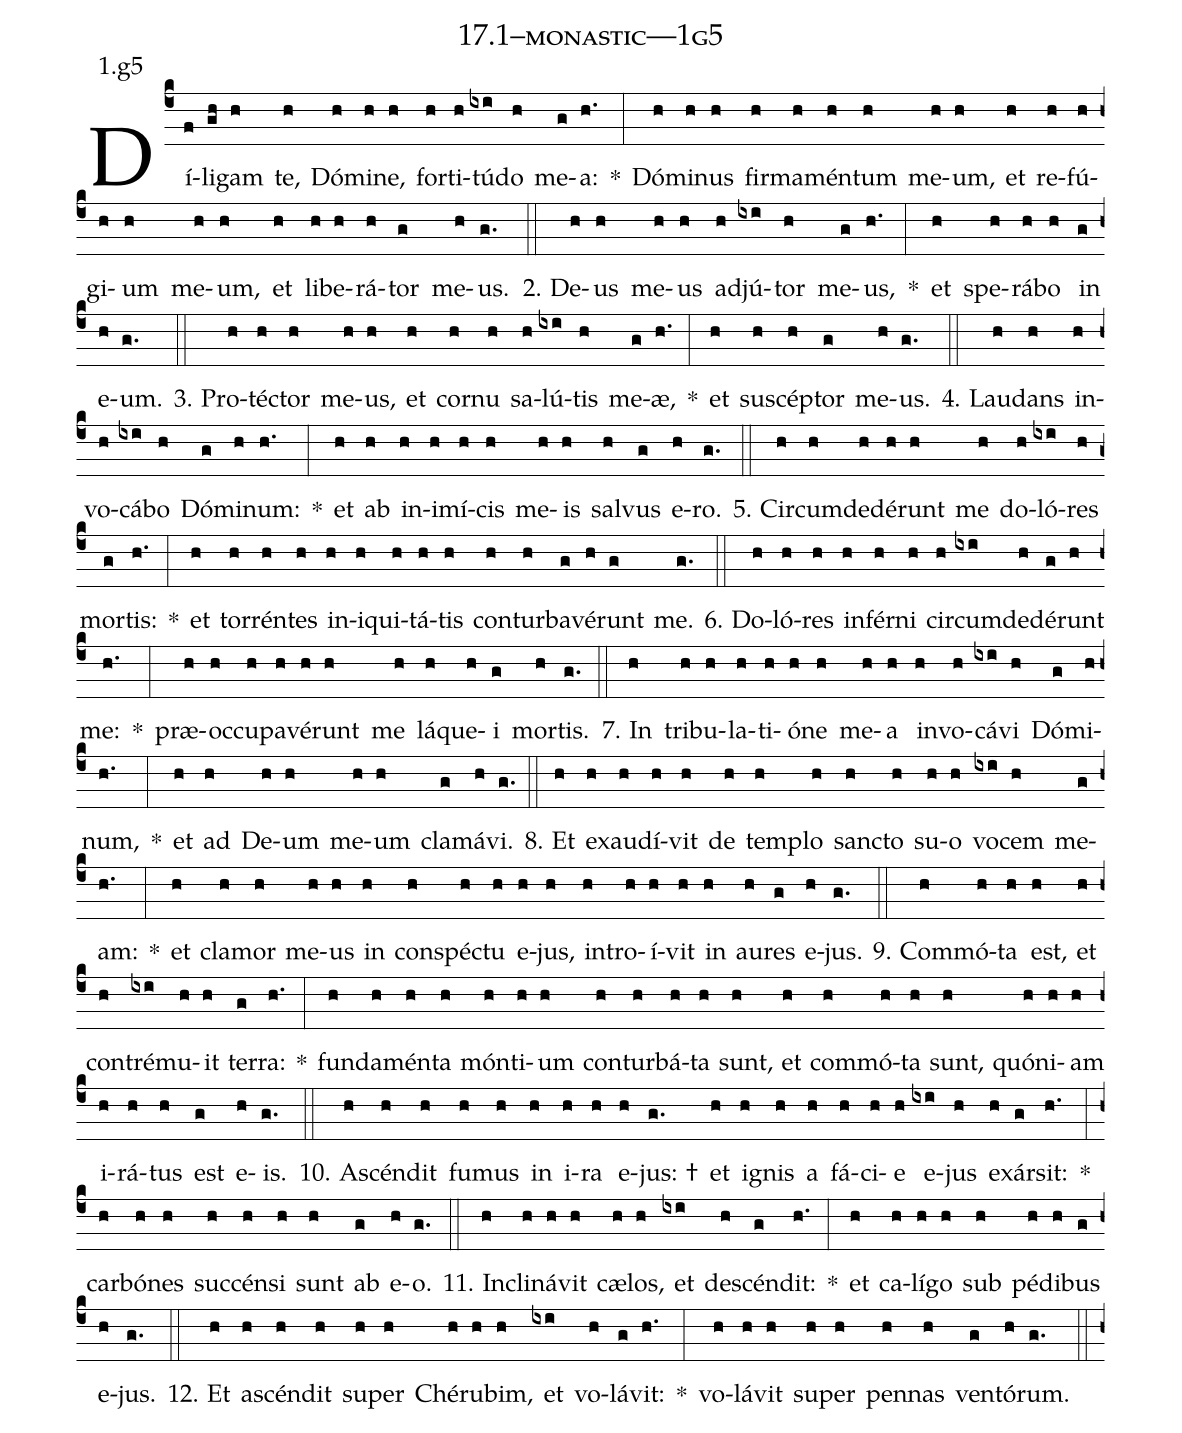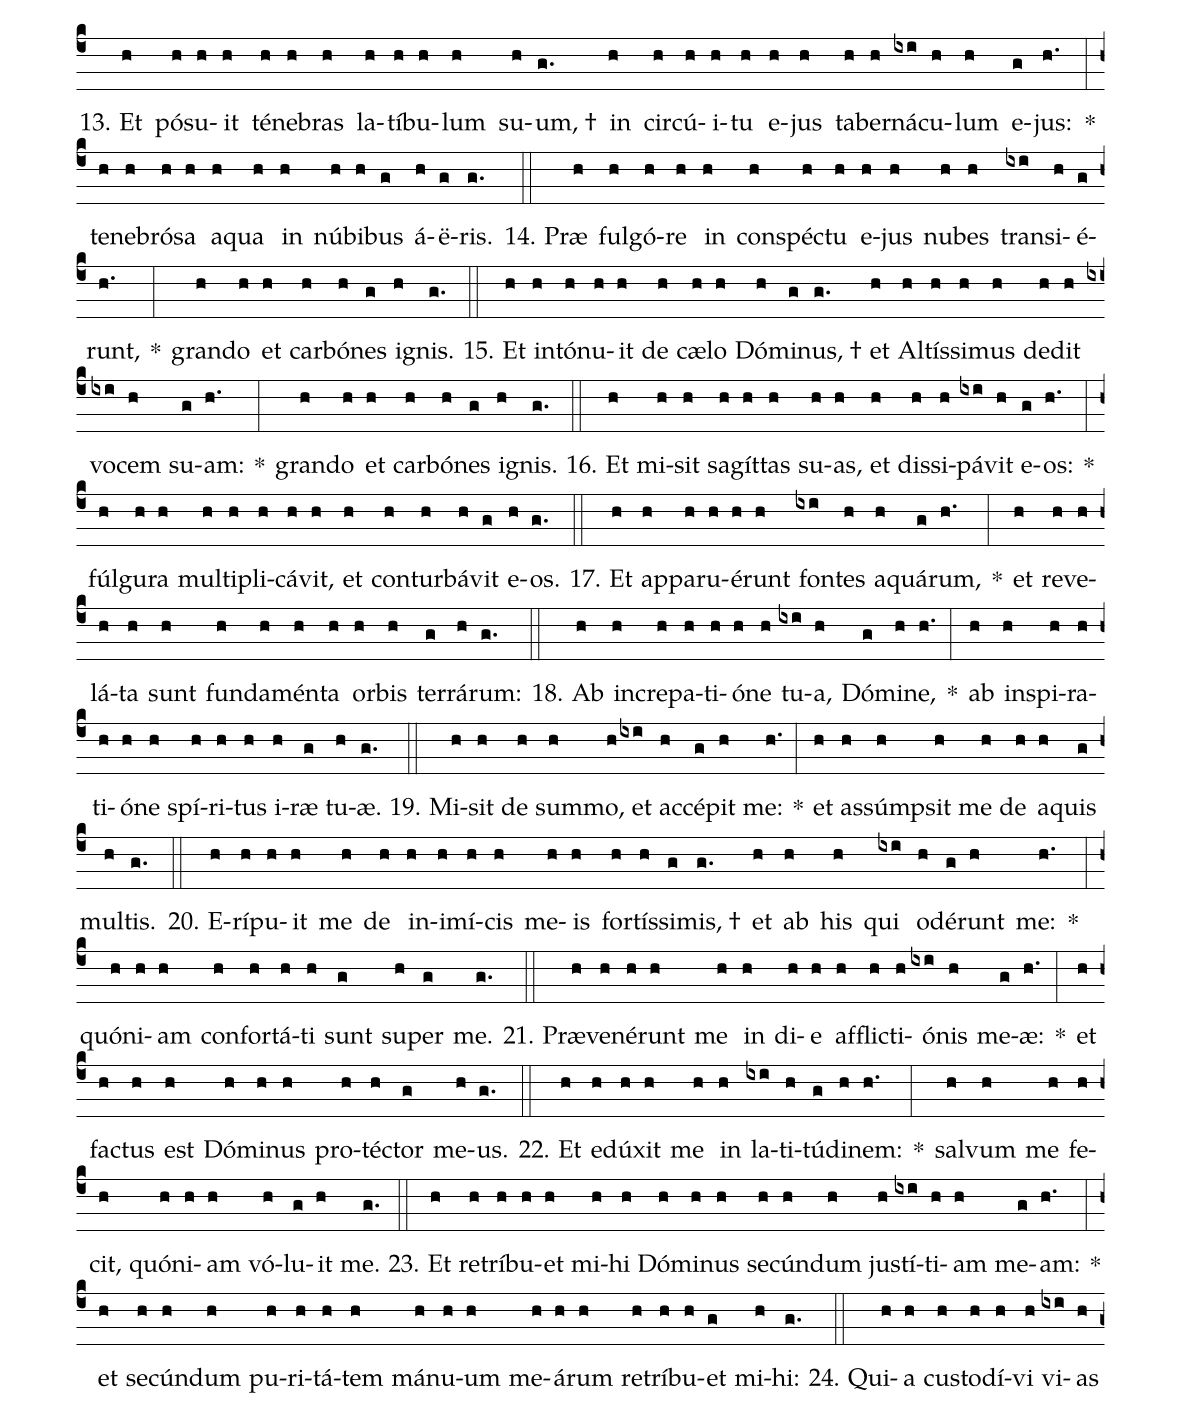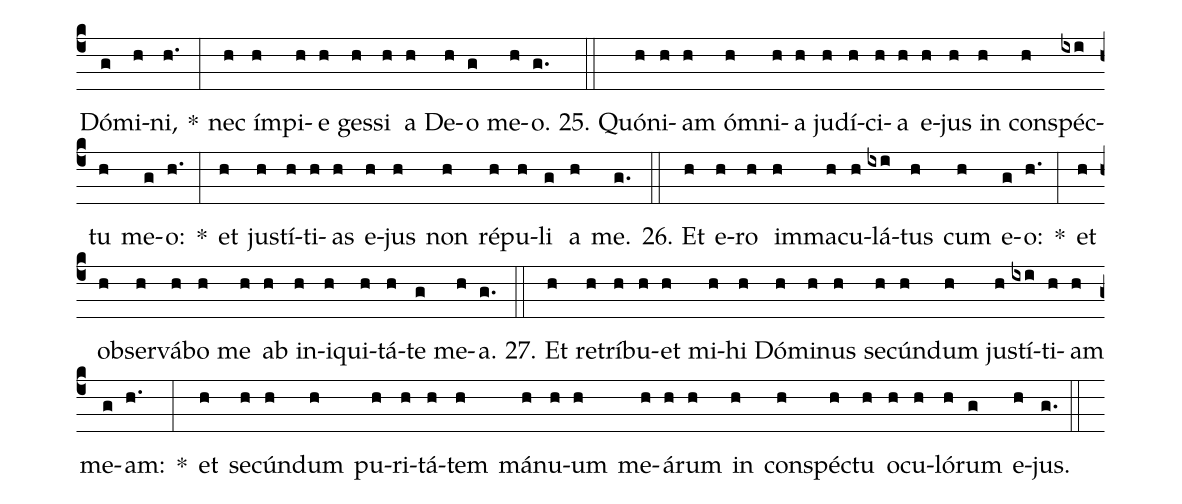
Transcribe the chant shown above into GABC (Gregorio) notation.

name: 17.1--monastic---1g5;
annotation: 1.g5;
%%
(c4)Dí(f)li(gh)gam(h) te,(h) Dó(h)mi(h)ne,(h) for(h)ti(h)tú(ixi)do(h) me(g)a:(h.) *(:) Dó(h)mi(h)nus(h) fir(h)ma(h)mén(h)tum(h) me(h)um,(h) et(h) re(h)fú(h)gi(h)um(h) me(h)um,(h) et(h) li(h)be(h)rá(h)tor(g) me(h)us.(g.) (::)
2. De(h)us(h) me(h)us(h) ad(h)jú(ixi)tor(h) me(g)us,(h.) *(:) et(h) spe(h)rá(h)bo(h) in(g) e(h)um.(g.) (::)
3. Pro(h)téc(h)tor(h) me(h)us,(h) et(h) cor(h)nu(h) sa(h)lú(ixi)tis(h) me(g)æ,(h.) *(:) et(h) su(h)scép(h)tor(g) me(h)us.(g.) (::)
4. Lau(h)dans(h) in(h)vo(h)cá(ixi)bo(h) Dó(g)mi(h)num:(h.) *(:) et(h) ab(h) in(h)i(h)mí(h)cis(h) me(h)is(h) sal(h)vus(g) e(h)ro.(g.) (::)
5. Cir(h)cum(h)de(h)dé(h)runt(h) me(h) do(h)ló(ixi)res(h) mor(g)tis:(h.) *(:) et(h) tor(h)rén(h)tes(h) in(h)i(h)qui(h)tá(h)tis(h) con(h)tur(h)ba(g)vé(h)runt(g) me.(g.) (::)
6. Do(h)ló(h)res(h) in(h)fér(h)ni(h) cir(h)cum(ixi)de(h)dé(g)runt(h) me:(h.) *(:) præ(h)oc(h)cu(h)pa(h)vé(h)runt(h) me(h) lá(h)que(h)i(g) mor(h)tis.(g.) (::)
7. In(h) tri(h)bu(h)la(h)ti(h)ó(h)ne(h) me(h)a(h) in(h)vo(h)cá(ixi)vi(h) Dó(g)mi(h)num,(h.) *(:) et(h) ad(h) De(h)um(h) me(h)um(h) cla(g)má(h)vi.(g.) (::)
8. Et(h) ex(h)au(h)dí(h)vit(h) de(h) tem(h)plo(h) sanc(h)to(h) su(h)o(h) vo(ixi)cem(h) me(g)am:(h.) *(:) et(h) cla(h)mor(h) me(h)us(h) in(h) con(h)spéc(h)tu(h) e(h)jus,(h) in(h)tro(h)í(h)vit(h) in(h) au(h)res(g) e(h)jus.(g.) (::)
9. Com(h)mó(h)ta(h) est,(h) et(h) con(h)tré(ixi)mu(h)it(h) ter(g)ra:(h.) *(:) fun(h)da(h)mén(h)ta(h) món(h)ti(h)um(h) con(h)tur(h)bá(h)ta(h) sunt,(h) et(h) com(h)mó(h)ta(h) sunt,(h) quón(h)i(h)am(h) i(h)rá(h)tus(h) est(g) e(h)is.(g.) (::)
10. A(h)scén(h)dit(h) fu(h)mus(h) in(h) i(h)ra(h) e(h)jus: †(g.) et(h) i(h)gnis(h) a(h) fá(h)ci(h)e(h) e(ixi)jus(h) ex(h)ár(g)sit:(h.) *(:) car(h)bó(h)nes(h) suc(h)cén(h)si(h) sunt(h) ab(g) e(h)o.(g.) (::)
11. In(h)cli(h)ná(h)vit(h) cæ(h)los,(h) et(ixi) de(h)scén(g)dit:(h.) *(:) et(h) ca(h)lí(h)go(h) sub(h) pé(h)di(h)bus(g) e(h)jus.(g.) (::)
12. Et(h) a(h)scén(h)dit(h) su(h)per(h) Ché(h)ru(h)bim,(h) et(ixi) vo(h)lá(g)vit:(h.) *(:) vo(h)lá(h)vit(h) su(h)per(h) pen(h)nas(h) ven(g)tó(h)rum.(g.) (::)
13. Et(h) pó(h)su(h)it(h) té(h)ne(h)bras(h) la(h)tí(h)bu(h)lum(h) su(h)um, †(g.) in(h) cir(h)cú(h)i(h)tu(h) e(h)jus(h) ta(h)ber(h)ná(ixi)cu(h)lum(h) e(g)jus:(h.) *(:) te(h)ne(h)bró(h)sa(h) a(h)qua(h) in(h) nú(h)bi(h)bus(g) á(h)ë(g)ris.(g.) (::)
14. Præ(h) ful(h)gó(h)re(h) in(h) con(h)spéc(h)tu(h) e(h)jus(h) nu(h)bes(h) trans(ixi)i(h)é(g)runt,(h.) *(:) gran(h)do(h) et(h) car(h)bó(h)nes(g) i(h)gnis.(g.) (::)
15. Et(h) in(h)tó(h)nu(h)it(h) de(h) cæ(h)lo(h) Dó(h)mi(g)nus, †(g.) et(h) Al(h)tís(h)si(h)mus(h) de(h)dit(h) vo(ixi)cem(h) su(g)am:(h.) *(:) gran(h)do(h) et(h) car(h)bó(h)nes(g) i(h)gnis.(g.) (::)
16. Et(h) mi(h)sit(h) sa(h)gít(h)tas(h) su(h)as,(h) et(h) dis(h)si(h)pá(ixi)vit(h) e(g)os:(h.) *(:) fúl(h)gu(h)ra(h) mul(h)ti(h)pli(h)cá(h)vit,(h) et(h) con(h)tur(h)bá(h)vit(g) e(h)os.(g.) (::)
17. Et(h) ap(h)pa(h)ru(h)é(h)runt(h) fon(ixi)tes(h) a(h)quá(g)rum,(h.) *(:) et(h) re(h)ve(h)lá(h)ta(h) sunt(h) fun(h)da(h)mén(h)ta(h) or(h)bis(h) ter(g)rá(h)rum:(g.) (::)
18. Ab(h) in(h)cre(h)pa(h)ti(h)ó(h)ne(h) tu(ixi)a,(h) Dó(g)mi(h)ne,(h.) *(:) ab(h) in(h)spi(h)ra(h)ti(h)ó(h)ne(h) spí(h)ri(h)tus(h) i(h)ræ(g) tu(h)æ.(g.) (::)
19. Mi(h)sit(h) de(h) sum(h)mo,(h) et(ixi) ac(h)cé(g)pit(h) me:(h.) *(:) et(h) as(h)súmp(h)sit(h) me(h) de(h) a(h)quis(g) mul(h)tis.(g.) (::)
20. E(h)rí(h)pu(h)it(h) me(h) de(h) in(h)i(h)mí(h)cis(h) me(h)is(h) for(h)tís(h)si(g)mis, †(g.) et(h) ab(h) his(h) qui(ixi) o(h)dé(g)runt(h) me:(h.) *(:) quón(h)i(h)am(h) con(h)for(h)tá(h)ti(h) sunt(g) su(h)per(g) me.(g.) (::)
21. Præ(h)ve(h)né(h)runt(h) me(h) in(h) di(h)e(h) af(h)flic(h)ti(h)ó(ixi)nis(h) me(g)æ:(h.) *(:) et(h) fac(h)tus(h) est(h) Dó(h)mi(h)nus(h) pro(h)téc(h)tor(g) me(h)us.(g.) (::)
22. Et(h) e(h)dú(h)xit(h) me(h) in(h) la(ixi)ti(h)tú(g)di(h)nem:(h.) *(:) sal(h)vum(h) me(h) fe(h)cit,(h) quón(h)i(h)am(h) vó(h)lu(g)it(h) me.(g.) (::)
23. Et(h) re(h)trí(h)bu(h)et(h) mi(h)hi(h) Dó(h)mi(h)nus(h) se(h)cún(h)dum(h) jus(h)tí(ixi)ti(h)am(h) me(g)am:(h.) *(:) et(h) se(h)cún(h)dum(h) pu(h)ri(h)tá(h)tem(h) má(h)nu(h)um(h) me(h)á(h)rum(h) re(h)trí(h)bu(h)et(g) mi(h)hi:(g.) (::)
24. Qui(h)a(h) cus(h)to(h)dí(h)vi(h) vi(ixi)as(h) Dó(g)mi(h)ni,(h.) *(:) nec(h) ím(h)pi(h)e(h) ges(h)si(h) a(h) De(h)o(g) me(h)o.(g.) (::)
25. Quón(h)i(h)am(h) óm(h)ni(h)a(h) ju(h)dí(h)ci(h)a(h) e(h)jus(h) in(h) con(h)spéc(ixi)tu(h) me(g)o:(h.) *(:) et(h) jus(h)tí(h)ti(h)as(h) e(h)jus(h) non(h) ré(h)pu(h)li(g) a(h) me.(g.) (::)
26. Et(h) e(h)ro(h) im(h)ma(h)cu(h)lá(ixi)tus(h) cum(h) e(g)o:(h.) *(:) et(h) ob(h)ser(h)vá(h)bo(h) me(h) ab(h) in(h)i(h)qui(h)tá(h)te(g) me(h)a.(g.) (::)
27. Et(h) re(h)trí(h)bu(h)et(h) mi(h)hi(h) Dó(h)mi(h)nus(h) se(h)cún(h)dum(h) jus(h)tí(ixi)ti(h)am(h) me(g)am:(h.) *(:) et(h) se(h)cún(h)dum(h) pu(h)ri(h)tá(h)tem(h) má(h)nu(h)um(h) me(h)á(h)rum(h) in(h) con(h)spéc(h)tu(h) o(h)cu(h)ló(h)rum(g) e(h)jus.(g.) (::)
